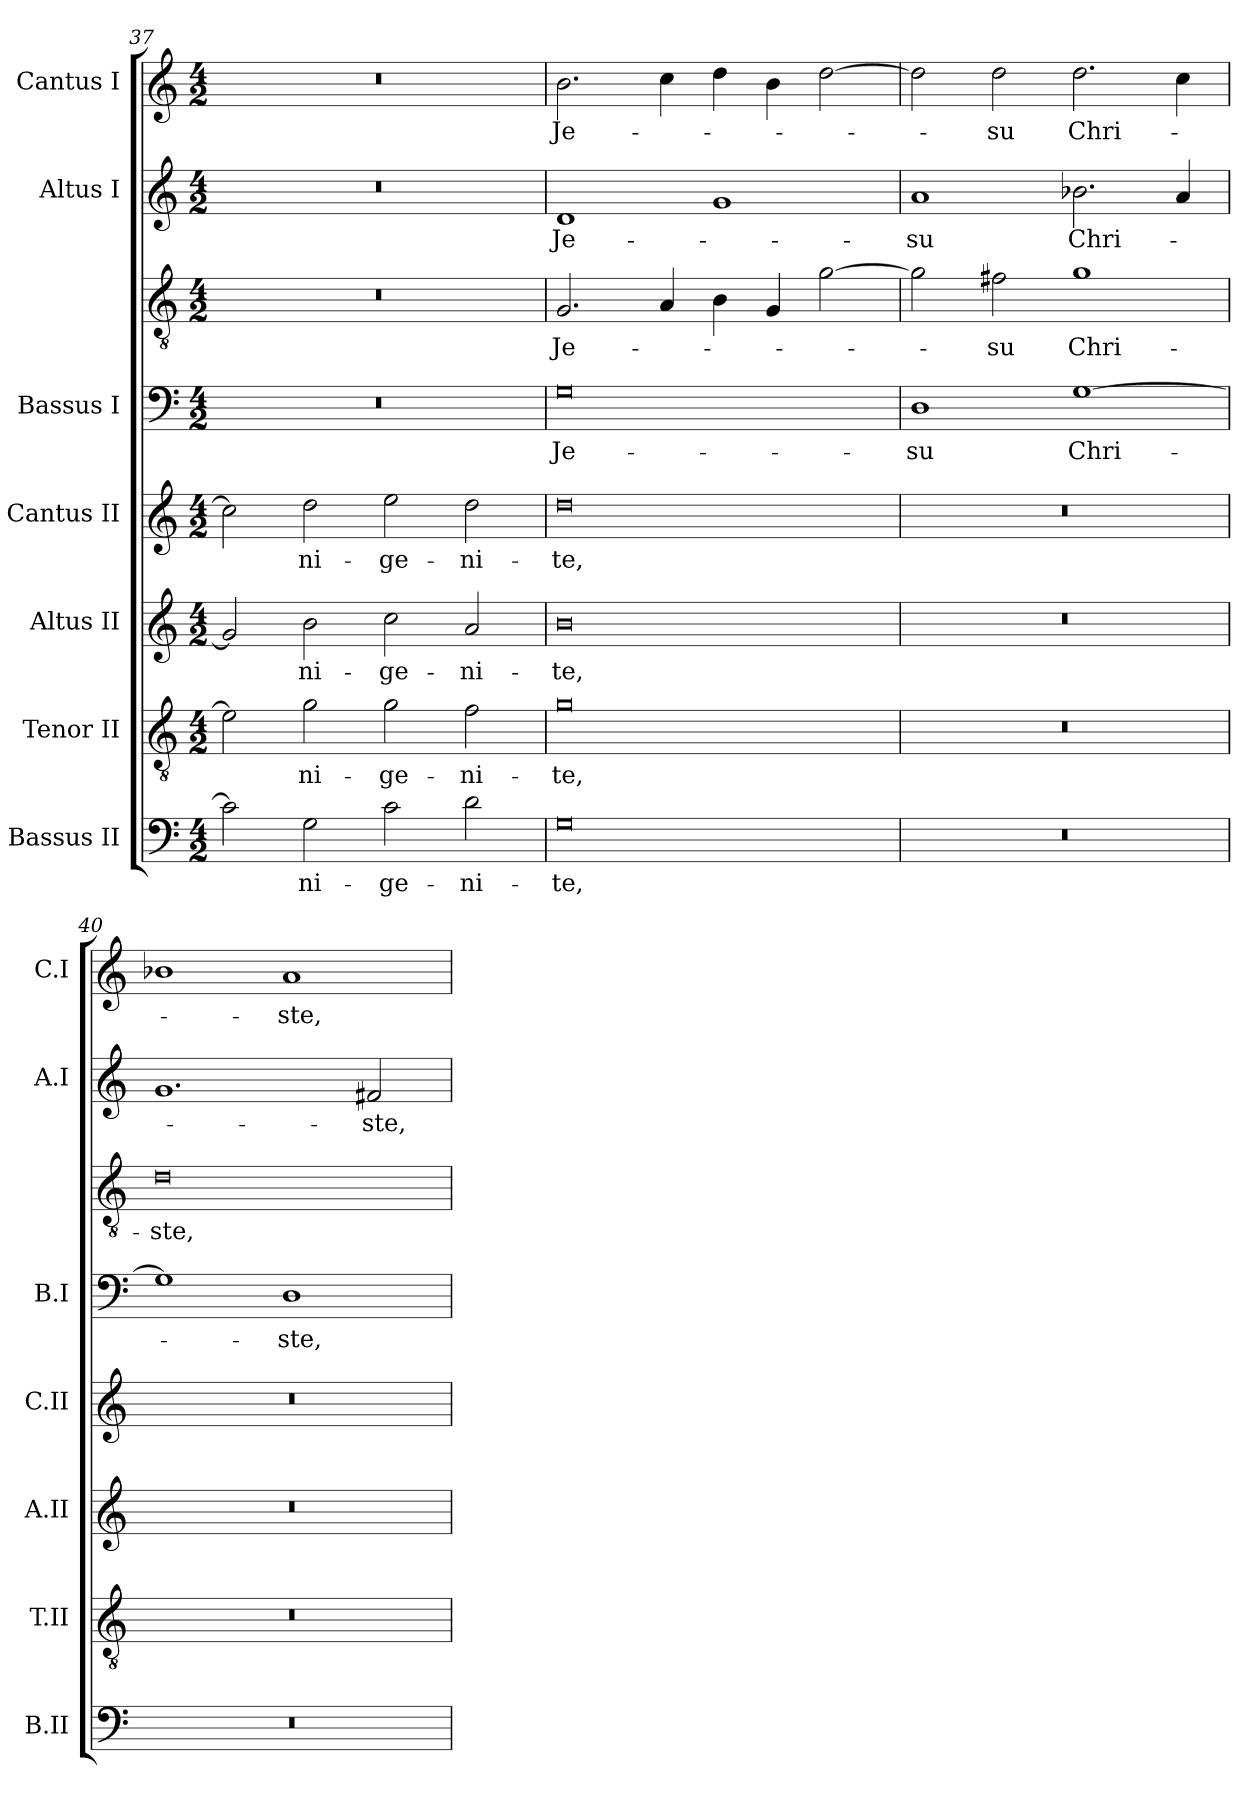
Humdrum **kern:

**kern	**text	**kern	**text	**kern	**text	**kern	**text	**kern	**text	**kern	**text	**kern	**text	**kern	**text
*part8	*part8	*part7	*part7	*part6	*part6	*part5	*part5	*part4	*part4	*part3	*part3	*part2	*part2	*part1	*part1
*staff8	*staff8	*staff7	*staff7	*staff6	*staff6	*staff5	*staff5	*staff4	*staff4	*staff3	*staff3	*staff2	*staff2	*staff1	*staff1
*I"Bassus II	*	*I"Tenor II	*	*I"Altus II	*	*I"Cantus II	*	*I"Bassus I	*	*	*	*I"Altus I	*	*I"Cantus I	*
*I'B.II	*	*I'T.II	*	*I'A.II	*	*I'C.II	*	*I'B.I	*	*	*	*I'A.I	*	*I'C.I	*
*clefF4	*	*clefGv2	*	*clefG2	*	*clefG2	*	*clefF4	*	*clefGv2	*	*clefG2	*	*clefG2	*
*	*	*ITrd7c12	*	*	*	*	*	*	*	*ITrd7c12	*	*	*	*	*
*k[]	*	*k[]	*	*k[]	*	*k[]	*	*k[]	*	*k[]	*	*k[]	*	*k[]	*
*C:	*	*C:	*	*C:	*	*C:	*	*C:	*	*C:	*	*C:	*	*C:	*
*M4/2	*	*M4/2	*	*M4/2	*	*M4/2	*	*M4/2	*	*M4/2	*	*M4/2	*	*M4/2	*
=37	=37	=37	=37	=37	=37	=37	=37	=37	=37	=37	=37	=37	=37	=37	=37
2c\]	.	2E\]	.	2g/]	.	2cc\]	.	0r	.	0r	.	0r	.	0r	.
2G\	-ni-	2G\	-ni-	2b\	-ni-	2dd\	-ni-	.	.	.	.	.	.	.	.
2c\	-ge-	2G\	-ge-	2cc\	-ge-	2ee\	-ge-	.	.	.	.	.	.	.	.
2d\	-ni-	2F\	-ni-	2a/	-ni-	2dd\	-ni-	.	.	.	.	.	.	.	.
=38	=38	=38	=38	=38	=38	=38	=38	=38	=38	=38	=38	=38	=38	=38	=38
0G\	-te,	0G\	-te,	0b\	-te,	0dd\	-te,	0G\	Je-	2.GG/	Je-	1d/	Je-	2.b\	Je-
.	.	.	.	.	.	.	.	.	.	4AA/	.	.	.	4cc\	.
.	.	.	.	.	.	.	.	.	.	4BB\	.	1g/	.	4dd\	.
.	.	.	.	.	.	.	.	.	.	4GG/	.	.	.	4b\	.
.	.	.	.	.	.	.	.	.	.	[2G\	.	.	.	[2dd\	.
=39	=39	=39	=39	=39	=39	=39	=39	=39	=39	=39	=39	=39	=39	=39	=39
0r	.	0r	.	0r	.	0r	.	1D\	-su	2G\]	.	1a/	-su	2dd\]	.
.	.	.	.	.	.	.	.	.	.	2F#\	-su	.	.	2dd\	-su
.	.	.	.	.	.	.	.	[1G\	Chri-	1G\	Chri-	2.b-X\	Chri-	2.dd\	Chri-
.	.	.	.	.	.	.	.	.	.	.	.	4a/	.	4cc\	.
=40	=40	=40	=40	=40	=40	=40	=40	=40	=40	=40	=40	=40	=40	=40	=40
0r	.	0r	.	0r	.	0r	.	1G\]	.	0D\	-ste,	1.g/	.	1b-X\	.
.	.	.	.	.	.	.	.	1D\	-ste,	.	.	.	.	1a/	-ste,
.	.	.	.	.	.	.	.	.	.	.	.	2f#X/	-ste,	.	.
=	=	=	=	=	=	=	=	=	=	=	=	=	=	=	=
*-	*-	*-	*-	*-	*-	*-	*-	*-	*-	*-	*-	*-	*-	*-	*-
